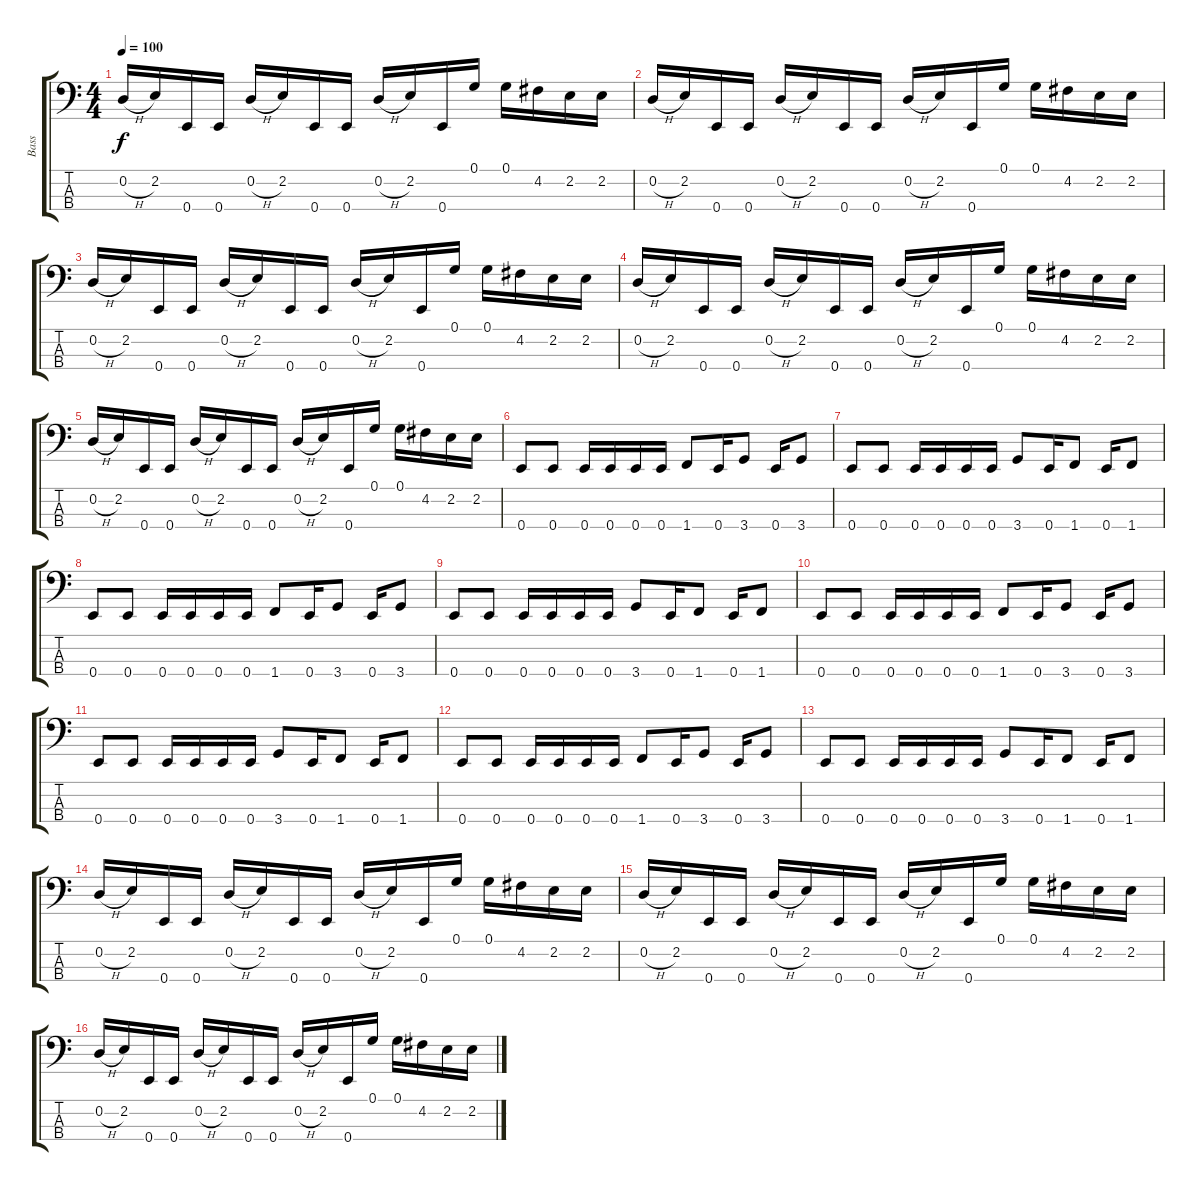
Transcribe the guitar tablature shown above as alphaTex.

\track ("Bass" "Bass") {instrument electricbassfinger}
\staff {score tabs}
\tuning (G2 D2 A1 E1) {hide}
\ts (4 4)
\tempo 100
\clef f4
\ks c
0.2{h}.16{dy f} 2.2.16 0.4.16 0.4.16 0.2{h}.16 2.2.16 0.4.16 0.4.16 0.2{h}.16 2.2.16 0.4.16 0.1.16 0.1.16 4.2.16 2.2.16 2.2.16 |
0.2{h}.16 2.2.16 0.4.16 0.4.16 0.2{h}.16 2.2.16 0.4.16 0.4.16 0.2{h}.16 2.2.16 0.4.16 0.1.16 0.1.16 4.2.16 2.2.16 2.2.16 |
0.2{h}.16 2.2.16 0.4.16 0.4.16 0.2{h}.16 2.2.16 0.4.16 0.4.16 0.2{h}.16 2.2.16 0.4.16 0.1.16 0.1.16 4.2.16 2.2.16 2.2.16 |
0.2{h}.16 2.2.16 0.4.16 0.4.16 0.2{h}.16 2.2.16 0.4.16 0.4.16 0.2{h}.16 2.2.16 0.4.16 0.1.16 0.1.16 4.2.16 2.2.16 2.2.16 |
0.2{h}.16 2.2.16 0.4.16 0.4.16 0.2{h}.16 2.2.16 0.4.16 0.4.16 0.2{h}.16 2.2.16 0.4.16 0.1.16 0.1.16 4.2.16 2.2.16 2.2.16 |
0.4.8 0.4.8 0.4.16 0.4.16 0.4.16 0.4.16 1.4.8 0.4.16 3.4.8 0.4.16 3.4.8 |
0.4.8 0.4.8 0.4.16 0.4.16 0.4.16 0.4.16 3.4.8 0.4.16 1.4.8 0.4.16 1.4.8 |
0.4.8 0.4.8 0.4.16 0.4.16 0.4.16 0.4.16 1.4.8 0.4.16 3.4.8 0.4.16 3.4.8 |
0.4.8 0.4.8 0.4.16 0.4.16 0.4.16 0.4.16 3.4.8 0.4.16 1.4.8 0.4.16 1.4.8 |
0.4.8 0.4.8 0.4.16 0.4.16 0.4.16 0.4.16 1.4.8 0.4.16 3.4.8 0.4.16 3.4.8 |
0.4.8 0.4.8 0.4.16 0.4.16 0.4.16 0.4.16 3.4.8 0.4.16 1.4.8 0.4.16 1.4.8 |
0.4.8 0.4.8 0.4.16 0.4.16 0.4.16 0.4.16 1.4.8 0.4.16 3.4.8 0.4.16 3.4.8 |
0.4.8 0.4.8 0.4.16 0.4.16 0.4.16 0.4.16 3.4.8 0.4.16 1.4.8 0.4.16 1.4.8 |
0.2{h}.16 2.2.16 0.4.16 0.4.16 0.2{h}.16 2.2.16 0.4.16 0.4.16 0.2{h}.16 2.2.16 0.4.16 0.1.16 0.1.16 4.2.16 2.2.16 2.2.16 |
0.2{h}.16 2.2.16 0.4.16 0.4.16 0.2{h}.16 2.2.16 0.4.16 0.4.16 0.2{h}.16 2.2.16 0.4.16 0.1.16 0.1.16 4.2.16 2.2.16 2.2.16 |
0.2{h}.16 2.2.16 0.4.16 0.4.16 0.2{h}.16 2.2.16 0.4.16 0.4.16 0.2{h}.16 2.2.16 0.4.16 0.1.16 0.1.16 4.2.16 2.2.16 2.2.16
